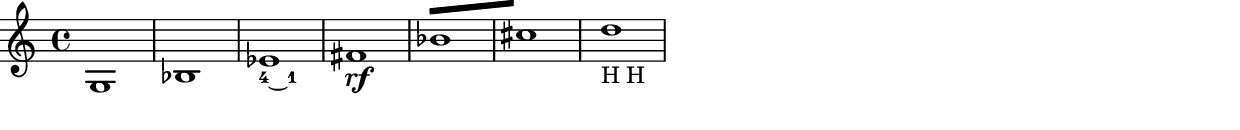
%% Generated by lilypond-book.py
%% Options: [exampleindent=10.16\mm,fragment,indent=0\mm,line-width=160\mm,quote,relative=1]
\include "lilypond-book-preamble.ly"


% ****************************************************************
% Start cut-&-pastable-section
% ****************************************************************



\paper {
  indent = 0\mm
  line-width = 160\mm
  % offset the left padding, also add 1mm as lilypond creates cropped
  % images with a little space on the right
  line-width = #(- line-width (* mm  3.000000) (* mm 1))
  line-width = 160\mm - 2.0 * 10.16\mm
  % offset the left padding, also add 1mm as lilypond creates cropped
  % images with a little space on the right
  line-width = #(- line-width (* mm  3.000000) (* mm 1))
}

\layout {
  
}



\relative c'
{


% ****************************************************************
% ly snippet contents follows:
% ****************************************************************
\sourcefileline 1256
g1 bes
ees-\markup {
  \finger 4
  \tied-lyric #"~"
  \finger 1
}
fis_\markup { \dynamic rf }
bes^\markup {
  \beam #8 #0.1 #0.5
}
cis
d-\markup {
  \markalphabet #8
  \markletter #8
}



% ****************************************************************
% end ly snippet
% ****************************************************************
}
